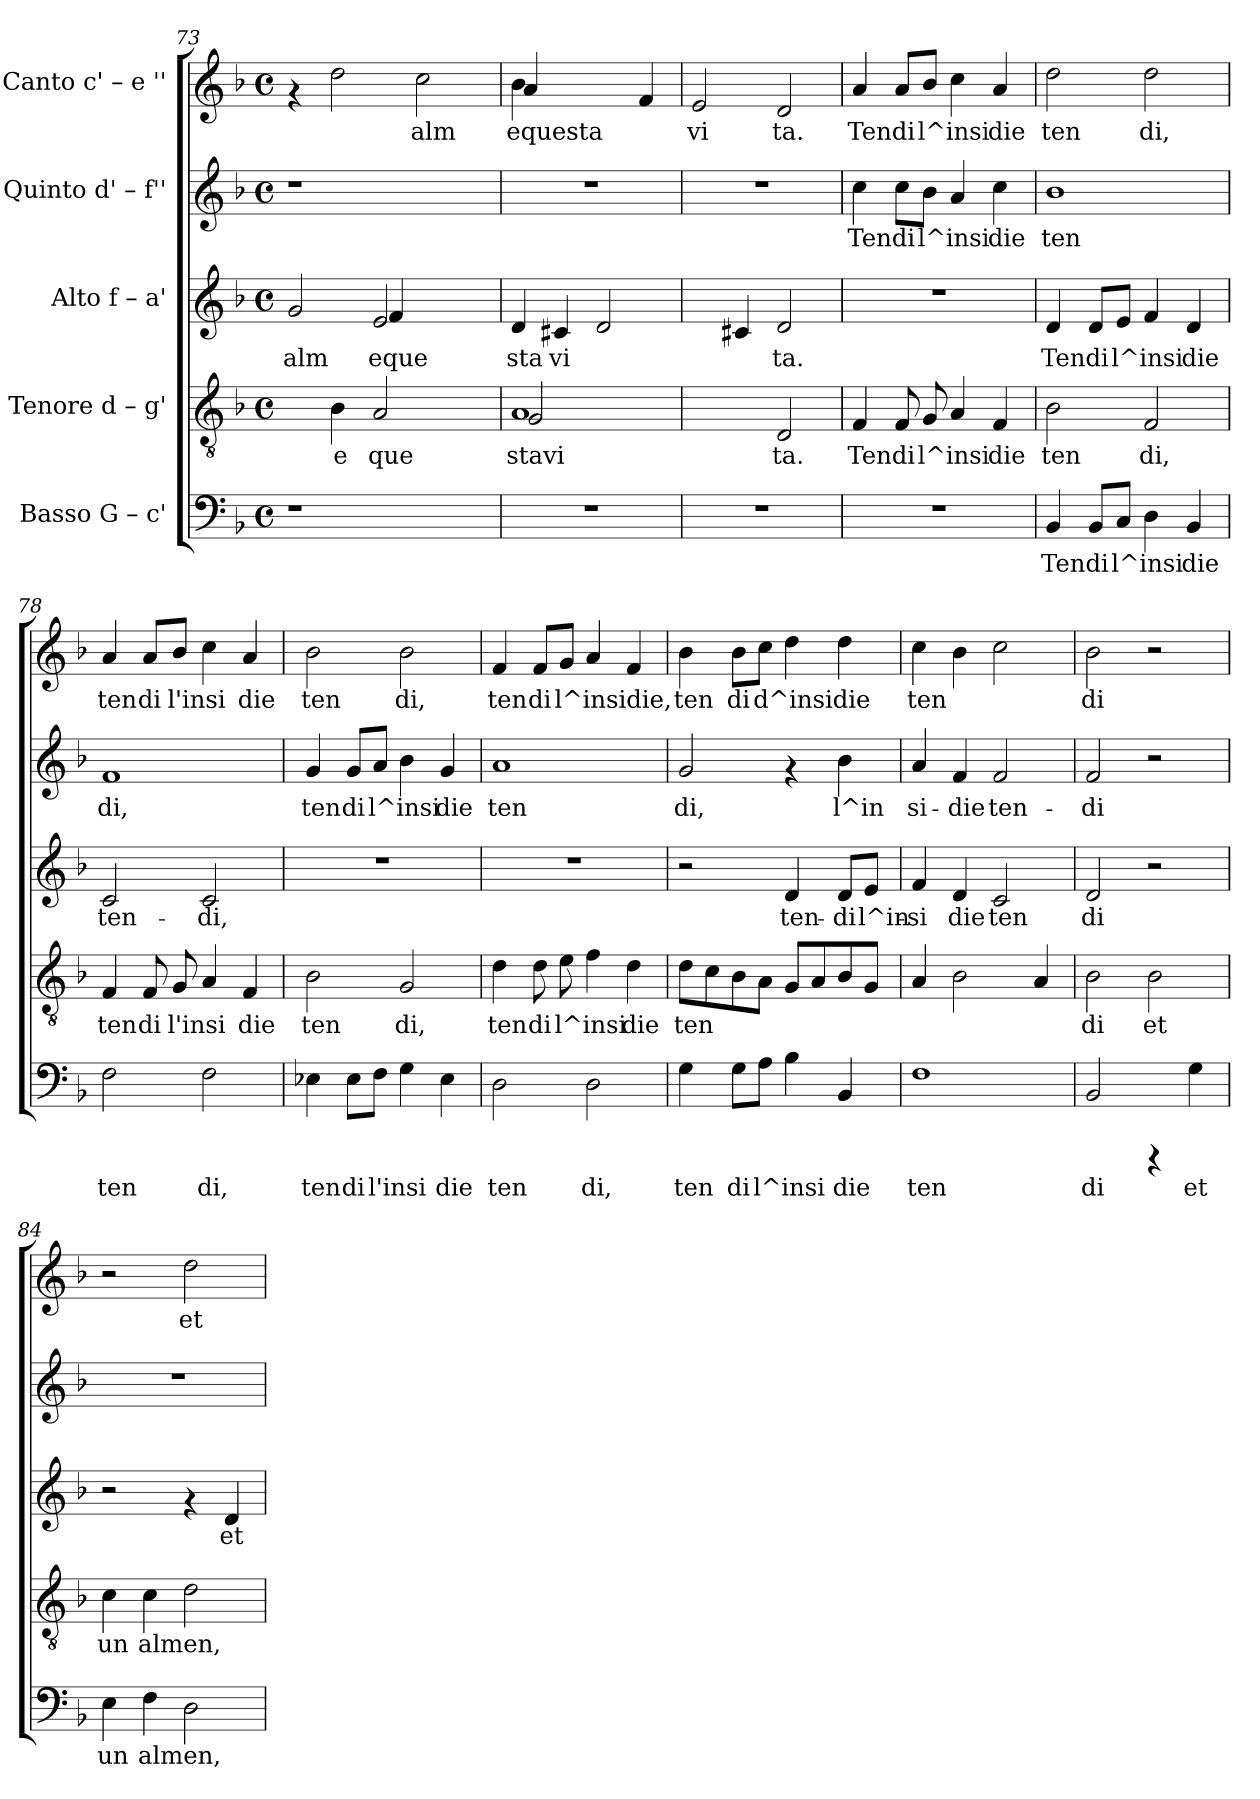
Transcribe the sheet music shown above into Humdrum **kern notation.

**kern	**text	**kern	**text	**kern	**text	**kern	**text	**kern	**text
*part5	*part5	*part4	*part4	*part3	*part3	*part2	*part2	*part1	*part1
*staff5	*staff5	*staff4	*staff4	*staff3	*staff3	*staff2	*staff2	*staff1	*staff1
*I"Basso  G – c'	*	*I"Tenore  d – g'	*	*I"Alto  f – a'	*	*I"Quinto  d' – f''	*	*I"Canto  c' – e ''	*
*clefF4	*	*clefGv2	*	*clefG2	*	*clefG2	*	*clefG2	*
*k[b-]	*	*k[b-]	*	*k[b-]	*	*k[b-]	*	*k[b-]	*
*F:	*	*F:	*	*F:	*	*F:	*	*F:	*
*M4/4	*	*M4/4	*	*M4/4	*	*M4/4	*	*M4/4	*
*met(c)	*	*met(c)	*	*met(c)	*	*met(c)	*	*met(c)	*
=73	=73	=73	=73	=73	=73	=73	=73	=73	=73
!	!	!	!	!	!LO:LY:b:cj	!	!	!	!
*	*	*	*	*^	*	*	*	*	*
1r	.	4ryy	.	2g/	2ryy	alm	1r	.	4rf	.
!	!	!	!LO:LY:b:cj	!	!	!	!	!	!	!
.	.	4B-\	e	.	.	.	.	.	2dd\	.
!	!	!	!LO:LY:b:cj	!	!	!LO:LY:b:cj	!	!	!	!
.	.	2A/	que	2e/	4f/	eque	.	.	.	.
!	!	!	!	!	!	!	!	!	!	!LO:LY:b:rj
.	.	.	.	.	4ryy	.	.	.	2cc\	alm
4ryy	.	4ryy	.	4ryy	4ryy	.	4ryy	.	.	.
=74	=74	=74	=74	=74	=74	=74	=74	=74	=74	=74
*	*	*^	*	*	*	*	*	*	*	*
!	!	!	!	!LO:LY:b:cj	!	!	!LO:LY:b:cj	!	!	!	!LO:LY:b:rj
*	*	*	*	*	*v	*v	*	*	*	*^	*
1r	.	1A	2G/	stavi	4d/	sta	1r	.	4b-\	4a/	equesta
!	!	!	!	!	!	!LO:LY:b:cj	!	!	!	!	!
.	.	.	.	.	4c#X/	vi	.	.	2ryy	2.ryy	.
!	!	!	!	!	!	!LO:LY:b:cj	!	!	!	!	!
.	.	.	2ryy	.	2d/	.	.	.	.	.	.
!	!	!	!	!	!	!	!	!	!	!	!LO:LY:b:rj
.	.	.	.	.	.	.	.	.	4f/	.	.
*	*	*v	*v	*	*	*	*	*	*v	*v	*
=75	=75	=75	=75	=75	=75	=75	=75	=75	=75
!	!	!	!	!	!	!	!	!	!LO:LY:b:rj
1r	.	2ryy	.	4ryy	.	1r	.	2e/	vi
!	!	!	!	!	!LO:LY:b:cj	!	!	!	!
.	.	.	.	4c#X/	.	.	.	.	.
!	!	!	!LO:LY:b:cj	!	!LO:LY:b:cj	!	!	!	!LO:LY:b:rj
.	.	2D/	ta.	2d/	ta.	.	.	2d/	ta.
!!LO:PB:g=z
=76	=76	=76	=76	=76	=76	=76	=76	=76	=76
!	!	!	!LO:LY:b:cj	!	!	!	!LO:LY:b:rj	!	!LO:LY:b:rj
1r	.	4F/	Tendi	1r	.	4cc\	Tendi	4a/	Tendi
!	!	!	!LO:LY:b:cj	!	!	!	!LO:LY:b:rj	!	!LO:LY:b:rj
.	.	8F/	.	.	.	8cc\L	.	8a/L	.
!	!	!	!LO:LY:b:cj	!	!	!	!LO:LY:b:rj	!	!LO:LY:b:rj
.	.	8G/	l^insi	.	.	8b-\J	l^insi	8b-/J	l^insi
!	!	!	!LO:LY:b:cj	!	!	!	!LO:LY:b:rj	!	!LO:LY:b:rj
.	.	4A/	.	.	.	4a/	.	4cc\	.
!	!	!	!LO:LY:b:cj	!	!	!	!LO:LY:b:rj	!	!LO:LY:b:rj
.	.	4F/	die	.	.	4cc\	die	4a/	die
=77	=77	=77	=77	=77	=77	=77	=77	=77	=77
!	!LO:LY:b:cj	!	!LO:LY:b:cj	!	!LO:LY:b:cj	!	!LO:LY:b:rj	!	!LO:LY:b:rj
4BB-/	Tendi	2B-\	ten	4d/	Tendi	1b-	ten	2dd\	ten
!	!LO:LY:b:cj	!	!	!	!LO:LY:b:cj	!	!	!	!
8BB-/L	.	.	.	8d/L	.	.	.	.	.
!	!LO:LY:b:cj	!	!	!	!LO:LY:b:cj	!	!	!	!
8C/J	l^insi	.	.	8e/J	l^insi-	.	.	.	.
!	!LO:LY:b:cj	!	!LO:LY:b:cj	!	!LO:LY:b:cj	!	!	!	!LO:LY:b:rj
4D\	.	2F/	di,	4f/	--	.	.	2dd\	di,
!	!LO:LY:b:cj	!	!	!	!LO:LY:b:cj	!	!	!	!
4BB-/	die	.	.	4d/	-die	.	.	.	.
=78	=78	=78	=78	=78	=78	=78	=78	=78	=78
!	!LO:LY:b:cj	!	!LO:LY:b:cj	!	!LO:LY:b:cj	!	!LO:LY:b:rj	!	!LO:LY:b:rj
2F\	ten	4F/	ten	2c/	ten-	1f	di,	4a/	ten
!	!	!	!LO:LY:b:cj	!	!	!	!	!	!LO:LY:b:rj
.	.	8F/	di	.	.	.	.	8a/L	di
!	!	!	!LO:LY:b:cj	!	!	!	!	!	!LO:LY:b:rj
.	.	8G/	l'insi	.	.	.	.	8b-/J	l'insi
!	!LO:LY:b:cj	!	!LO:LY:b:cj	!	!LO:LY:b:cj	!	!	!	!LO:LY:b:rj
2F\	di,	4A/	.	2c/	-di,	.	.	4cc\	.
!	!	!	!LO:LY:b:cj	!	!	!	!	!	!LO:LY:b:rj
.	.	4F/	die	.	.	.	.	4a/	die
=79	=79	=79	=79	=79	=79	=79	=79	=79	=79
!	!LO:LY:b:cj	!	!LO:LY:b:cj	!	!	!	!LO:LY:b:rj	!	!LO:LY:b:rj
4E-X\	ten	2B-\	ten	1r	.	4g/	ten	2b-\	ten
!	!LO:LY:b:cj	!	!	!	!	!	!LO:LY:b:rj	!	!
8E-\L	di	.	.	.	.	8g/L	di	.	.
!	!LO:LY:b:cj	!	!	!	!	!	!LO:LY:b:rj	!	!
8F\J	l'insi	.	.	.	.	8a/J	l^insi	.	.
!	!LO:LY:b:cj	!	!LO:LY:b:cj	!	!	!	!LO:LY:b:rj	!	!LO:LY:b:rj
4G\	.	2G/	di,	.	.	4b-\	.	2b-\	di,
!	!LO:LY:b:cj	!	!	!	!	!	!LO:LY:b:rj	!	!
4E-\	die	.	.	.	.	4g/	die	.	.
=80	=80	=80	=80	=80	=80	=80	=80	=80	=80
!	!LO:LY:b:cj	!	!LO:LY:b:cj	!	!	!	!LO:LY:b:rj	!	!LO:LY:b:rj
2D\	ten	4d\	ten	1r	.	1a	ten	4f/	ten
!	!	!	!LO:LY:b:cj	!	!	!	!	!	!LO:LY:b:rj
.	.	8d\	di	.	.	.	.	8f/L	di
!	!	!	!LO:LY:b:cj	!	!	!	!	!	!LO:LY:b:rj
.	.	8e\	l^insi	.	.	.	.	8g/J	l^insidie,
!	!LO:LY:b:cj	!	!LO:LY:b:cj	!	!	!	!	!	!LO:LY:b:rj
2D\	di,	4f\	.	.	.	.	.	4a/	.
!	!	!	!LO:LY:b:cj	!	!	!	!	!	!LO:LY:b:rj
.	.	4d\	die	.	.	.	.	4f/	.
=81	=81	=81	=81	=81	=81	=81	=81	=81	=81
!	!LO:LY:b:cj	!	!LO:LY:b:cj	!	!	!	!LO:LY:b:rj	!	!LO:LY:b:rj
4G\	ten	8d\L	ten	2r	.	2g/	di,	4b-\	ten
!	!	!	!LO:LY:b:cj	!	!	!	!	!	!
.	.	8c\	.	.	.	.	.	.	.
!	!LO:LY:b:cj	!	!LO:LY:b:cj	!	!	!	!	!	!LO:LY:b:rj
8G\L	di	8B-\	.	.	.	.	.	8b-\L	di
!	!LO:LY:b:cj	!	!LO:LY:b:cj	!	!	!	!	!	!LO:LY:b:rj
8A\J	l^insi	8A\J	.	.	.	.	.	8cc\J	d^insi
!	!LO:LY:b:cj	!	!LO:LY:b:cj	!	!LO:LY:b:cj	!	!	!	!LO:LY:b:rj
4B-\	.	8G/L	.	4d/	ten-	4rf	.	4dd\	.
!	!	!	!LO:LY:b:cj	!	!	!	!	!	!
.	.	8A/	.	.	.	.	.	.	.
!	!LO:LY:b:cj	!	!LO:LY:b:cj	!	!LO:LY:b:cj	!	!LO:LY:b:rj	!	!LO:LY:b:rj
4BB-/	die	8B-/	.	8d/L	-di	4b-\	l^in	4dd\	die
!	!	!	!LO:LY:b:cj	!	!LO:LY:b:cj	!	!	!	!
.	.	8G/J	.	8e/J	l^in-	.	.	.	.
!!LO:LB:g=z
=82	=82	=82	=82	=82	=82	=82	=82	=82	=82
!	!LO:LY:b:cj	!	!LO:LY:b:cj	!	!LO:LY:b:cj	!	!LO:LY:b:rj	!	!LO:LY:b:rj
1F	ten	4A/	.	4f/	-si	4a/	si-	4cc\	ten
!	!	!	!LO:LY:b:cj	!	!LO:LY:b:cj	!	!LO:LY:b:rj	!	!LO:LY:b:rj
.	.	2B-\	.	4d/	die	4f/	-die	4b-\	.
!	!	!	!	!	!LO:LY:b:cj	!	!LO:LY:b:rj	!	!LO:LY:b:rj
.	.	.	.	2c/	ten	2f/	ten-	2cc\	.
!	!	!	!LO:LY:b:cj	!	!	!	!	!	!
.	.	4A/	.	.	.	.	.	.	.
=83	=83	=83	=83	=83	=83	=83	=83	=83	=83
!	!LO:LY:b:cj	!	!LO:LY:b:cj	!	!LO:LY:b:cj	!	!LO:LY:b:rj	!	!LO:LY:b:rj
2BB-/	di	2B-\	di	2d/	di	2f/	-di	2b-\	di
!	!	!	!LO:LY:b:cj	!	!	!	!	!	!
4rCCC	.	2B-\	et	2r	.	2r	.	2r	.
!	!LO:LY:b:cj	!	!	!	!	!	!	!	!
4G\	et	.	.	.	.	.	.	.	.
=84	=84	=84	=84	=84	=84	=84	=84	=84	=84
!	!LO:LY:b:cj	!	!LO:LY:b:cj	!	!	!	!	!	!
4E\	un	4c\	un	2r	.	1r	.	2r	.
!	!LO:LY:b:cj	!	!LO:LY:b:cj	!	!	!	!	!	!
4F\	almen,	4c\	almen,	.	.	.	.	.	.
!	!LO:LY:b:cj	!	!LO:LY:b:cj	!	!	!	!	!	!LO:LY:b:rj
2D\	.	2d\	.	4rf	.	.	.	2dd\	et
!	!	!	!	!	!LO:LY:b:cj	!	!	!	!
.	.	.	.	4d/	et	.	.	.	.
=	=	=	=	=	=	=	=	=	=
*-	*-	*-	*-	*-	*-	*-	*-	*-	*-
